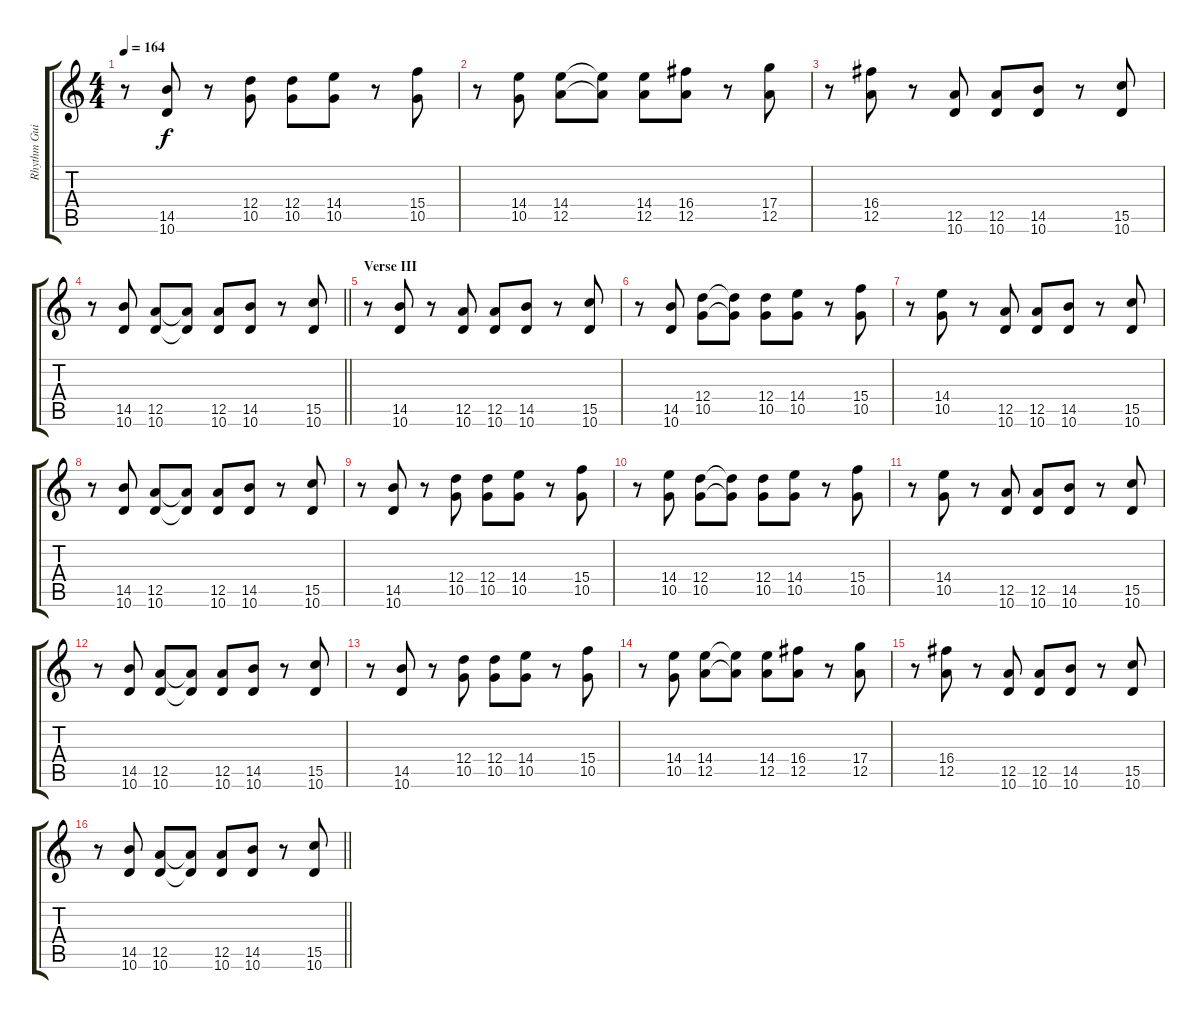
\track ("Rhythm Guitar" "Rhythm Gui") {instrument electricguitarmuted}
\staff {score tabs}
\tuning (E4 B3 G3 D3 A2 E2) {hide}
\ts (4 4)
\tempo 164
\clef g2
\ks c
r.8{dy f} (14.5 10.6).8 r.8 (12.4 10.5).8 (12.4 10.5).8 (14.4 10.5).8 r.8 (15.4 10.5).8 |
r.8 (14.4 10.5).8 (14.4 12.5).8 (14.4{t} 12.5{t}).8 (14.4 12.5).8 (16.4 12.5).8 r.8 (17.4 12.5).8 |
r.8 (16.4 12.5).8 r.8 (12.5 10.6).8 (12.5 10.6).8 (14.5 10.6).8 r.8 (15.5 10.6).8 |
\barLineRight lightlight
r.8 (14.5 10.6).8 (12.5 10.6).8 (12.5{t} 10.6{t}).8 (12.5 10.6).8 (14.5 10.6).8 r.8 (15.5 10.6).8 |
\section ("" "Verse III")
r.8 (14.5 10.6).8 r.8 (12.5 10.6).8 (12.5 10.6).8 (14.5 10.6).8 r.8 (15.5 10.6).8 |
r.8 (14.5 10.6).8 (12.4 10.5).8 (12.4{t} 10.5{t}).8 (12.4 10.5).8 (14.4 10.5).8 r.8 (15.4 10.5).8 |
r.8 (14.4 10.5).8 r.8 (12.5 10.6).8 (12.5 10.6).8 (14.5 10.6).8 r.8 (15.5 10.6).8 |
r.8 (14.5 10.6).8 (12.5 10.6).8 (12.5{t} 10.6{t}).8 (12.5 10.6).8 (14.5 10.6).8 r.8 (15.5 10.6).8 |
r.8 (14.5 10.6).8 r.8 (12.4 10.5).8 (12.4 10.5).8 (14.4 10.5).8 r.8 (15.4 10.5).8 |
r.8 (14.4 10.5).8 (12.4 10.5).8 (12.4{t} 10.5{t}).8 (12.4 10.5).8 (14.4 10.5).8 r.8 (15.4 10.5).8 |
r.8 (14.4 10.5).8 r.8 (12.5 10.6).8 (12.5 10.6).8 (14.5 10.6).8 r.8 (15.5 10.6).8 |
r.8 (14.5 10.6).8 (12.5 10.6).8 (12.5{t} 10.6{t}).8 (12.5 10.6).8 (14.5 10.6).8 r.8 (15.5 10.6).8 |
r.8 (14.5 10.6).8 r.8 (12.4 10.5).8 (12.4 10.5).8 (14.4 10.5).8 r.8 (15.4 10.5).8 |
r.8 (14.4 10.5).8 (14.4 12.5).8 (14.4{t} 12.5{t}).8 (14.4 12.5).8 (16.4 12.5).8 r.8 (17.4 12.5).8 |
r.8 (16.4 12.5).8 r.8 (12.5 10.6).8 (12.5 10.6).8 (14.5 10.6).8 r.8 (15.5 10.6).8 |
\barLineRight lightlight
r.8 (14.5 10.6).8 (12.5 10.6).8 (12.5{t} 10.6{t}).8 (12.5 10.6).8 (14.5 10.6).8 r.8 (15.5 10.6).8
